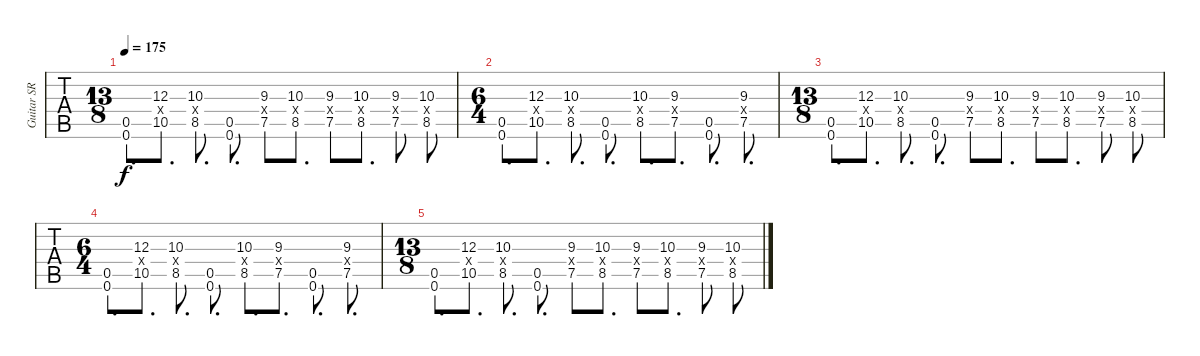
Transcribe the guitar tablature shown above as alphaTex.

\track ("Guitar SR" "Guitar SR") {instrument distortionguitar}
\staff {tabs}
\tuning (E4 B3 G3 D3 A2 D2) {hide}
\ts (13 8)
\tempo 175
\clef g2
\ks c
(0.5 0.6).8{d dy f} (12.3 0.4{x} 10.5).8{d} (10.3 0.4{x} 8.5).8{d} (0.5 0.6).8{d} (9.3 0.4{x} 7.5).8 (10.3 0.4{x} 8.5).8{d} (9.3 0.4{x} 7.5).8 (10.3 0.4{x} 8.5).8{d} (9.3 0.4{x} 7.5).8 (10.3 0.4{x} 8.5).8 |
\ts (6 4)
(0.5 0.6).8{d} (12.3 0.4{x} 10.5).8{d} (10.3 0.4{x} 8.5).8{d} (0.5 0.6).8{d} (10.3 0.4{x} 8.5).8{d} (9.3 0.4{x} 7.5).8{d} (0.5 0.6).8{d} (9.3 0.4{x} 7.5).8{d} |
\ts (13 8)
(0.5 0.6).8{d} (12.3 0.4{x} 10.5).8{d} (10.3 0.4{x} 8.5).8{d} (0.5 0.6).8{d} (9.3 0.4{x} 7.5).8 (10.3 0.4{x} 8.5).8{d} (9.3 0.4{x} 7.5).8 (10.3 0.4{x} 8.5).8{d} (9.3 0.4{x} 7.5).8 (10.3 0.4{x} 8.5).8 |
\ts (6 4)
(0.5 0.6).8{d} (12.3 0.4{x} 10.5).8{d} (10.3 0.4{x} 8.5).8{d} (0.5 0.6).8{d} (10.3 0.4{x} 8.5).8{d} (9.3 0.4{x} 7.5).8{d} (0.5 0.6).8{d} (9.3 0.4{x} 7.5).8{d} |
\ts (13 8)
(0.5 0.6).8{d} (12.3 0.4{x} 10.5).8{d} (10.3 0.4{x} 8.5).8{d} (0.5 0.6).8{d} (9.3 0.4{x} 7.5).8 (10.3 0.4{x} 8.5).8{d} (9.3 0.4{x} 7.5).8 (10.3 0.4{x} 8.5).8{d} (9.3 0.4{x} 7.5).8 (10.3 0.4{x} 8.5).8
